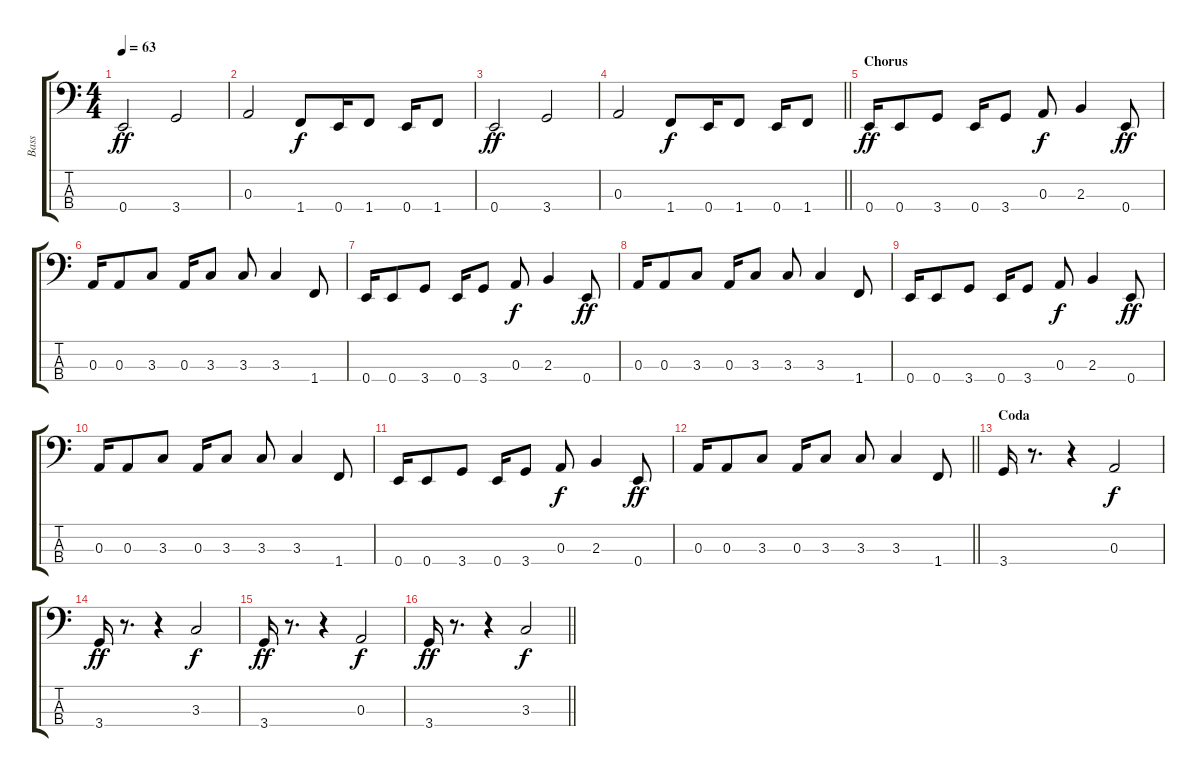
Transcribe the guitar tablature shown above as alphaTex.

\track ("Bass" "Bass") {instrument electricbassfinger}
\staff {score tabs}
\tuning (G2 D2 A1 E1) {hide}
\ts (4 4)
\tempo 63
\clef f4
\ks c
0.4.2{dy ff} 3.4.2 |
0.3.2 1.4.8{dy f} 0.4.16 1.4.8 0.4.16 1.4.8 |
0.4.2{dy ff} 3.4.2 |
\barLineRight lightlight
0.3.2 1.4.8{dy f} 0.4.16 1.4.8 0.4.16 1.4.8 |
\section ("" "Chorus")
0.4.16{dy ff} 0.4.8 3.4.8 0.4.16 3.4.8 0.3.8{dy f} 2.3.4 0.4.8{dy ff} |
0.3.16 0.3.8 3.3.8 0.3.16 3.3.8 3.3.8 3.3.4 1.4.8 |
0.4.16 0.4.8 3.4.8 0.4.16 3.4.8 0.3.8{dy f} 2.3.4 0.4.8{dy ff} |
0.3.16 0.3.8 3.3.8 0.3.16 3.3.8 3.3.8 3.3.4 1.4.8 |
0.4.16 0.4.8 3.4.8 0.4.16 3.4.8 0.3.8{dy f} 2.3.4 0.4.8{dy ff} |
0.3.16 0.3.8 3.3.8 0.3.16 3.3.8 3.3.8 3.3.4 1.4.8 |
0.4.16 0.4.8 3.4.8 0.4.16 3.4.8 0.3.8{dy f} 2.3.4 0.4.8{dy ff} |
\barLineRight lightlight
0.3.16 0.3.8 3.3.8 0.3.16 3.3.8 3.3.8 3.3.4 1.4.8 |
\section ("" "Coda")
3.4.16 r.8{d} r.4 0.3.2{dy f} |
3.4.16{dy ff} r.8{d} r.4 3.3.2{dy f} |
3.4.16{dy ff} r.8{d} r.4 0.3.2{dy f} |
\barLineRight lightlight
3.4.16{dy ff} r.8{d} r.4 3.3.2{dy f}
